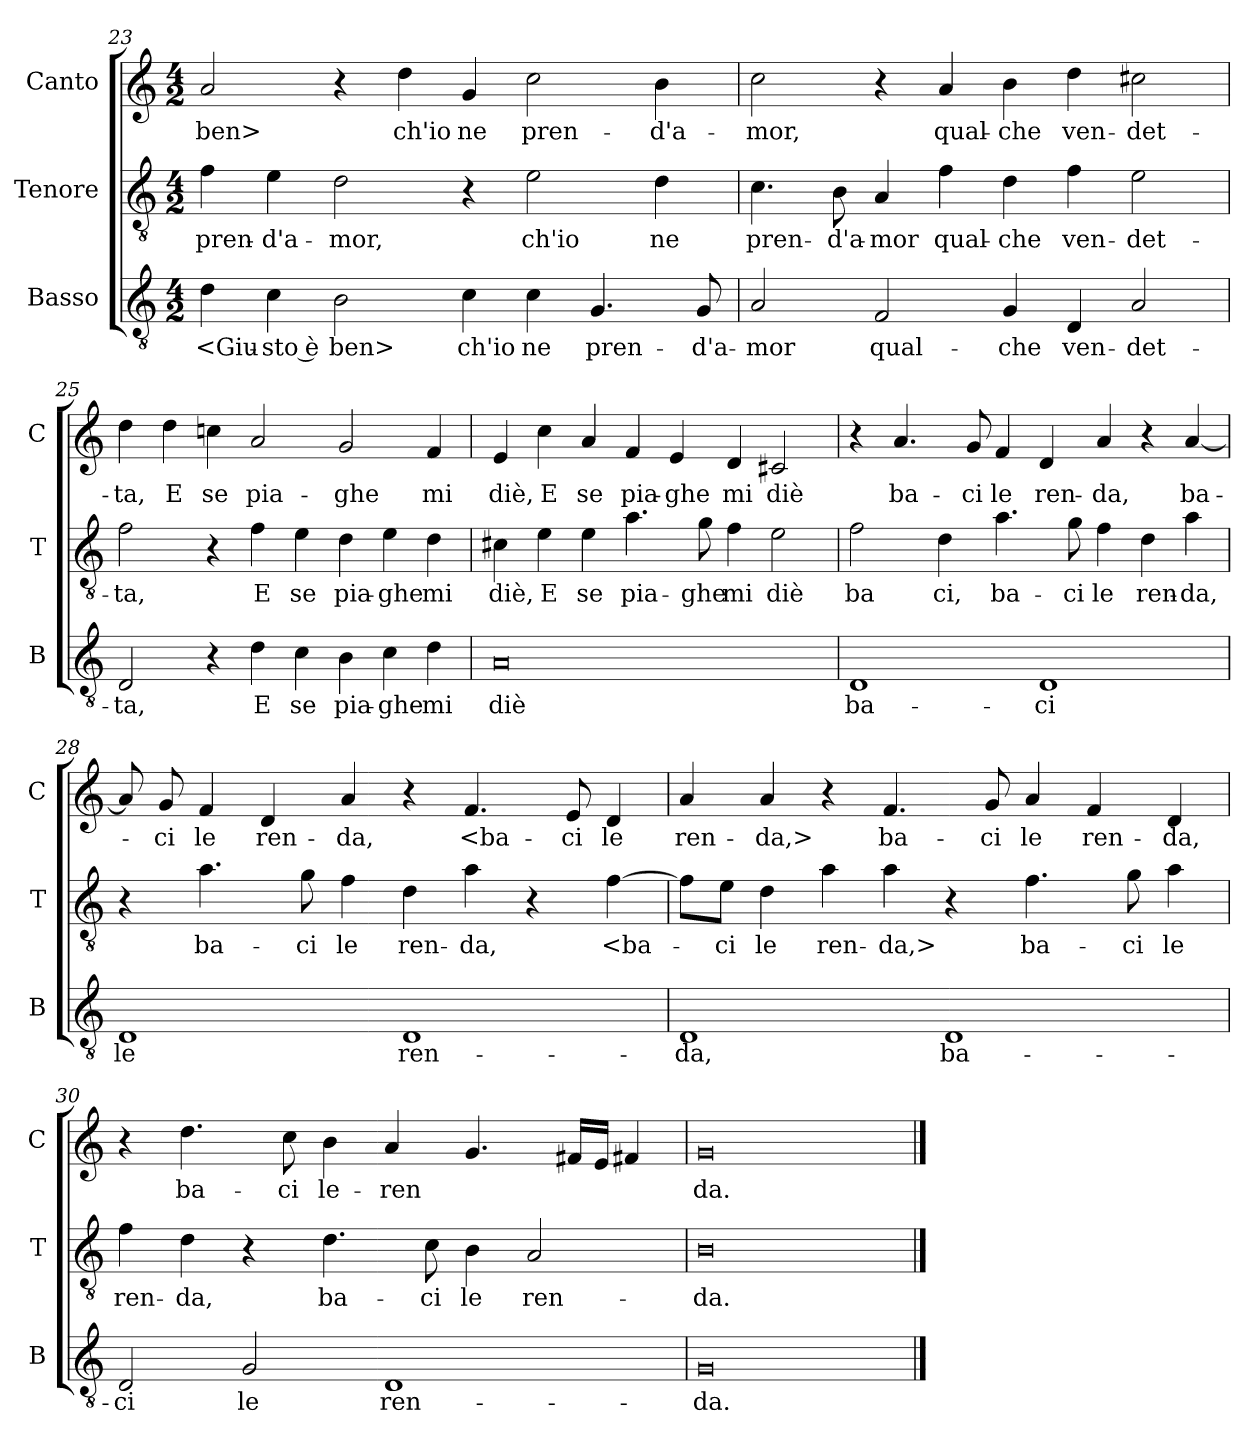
**kern	**text	**kern	**text	**kern	**text
*part3	*part3	*part2	*part2	*part1	*part1
*staff3	*staff3	*staff2	*staff2	*staff1	*staff1
*I"Basso	*	*I"Tenore	*	*I"Canto	*
*I'B	*	*I'T	*	*I'C	*
*clefGv2	*	*clefGv2	*	*clefG2	*
*k[]	*	*k[]	*	*k[]	*
*C:	*	*C:	*	*C:	*
*M4/2	*	*M4/2	*	*M4/2	*
=23	=23	=23	=23	=23	=23
4d	<Giu-	4f	pren-	2a	ben>
4c	-sto è	4e	-d'a-	.	.
2B	ben>	2d	-mor,	4r	.
.	.	.	.	4dd	ch'io
4c	ch'io	4r	.	4g	ne
4c	ne	2e	ch'io	2cc	pren-
4.G	pren-	.	.	.	.
.	.	4d	ne	4b	-d'a-
8G	-d'a-	.	.	.	.
=24	=24	=24	=24	=24	=24
2A	-mor	4.c	pren-	2cc	-mor,
.	.	8B	-d'a-	.	.
2F	qual-	4A	-mor	4r	.
.	.	4f	qual-	4a	qual-
4G	-che	4d	-che	4b	-che
4D	ven-	4f	ven-	4dd	ven-
2A	-det-	2e	-det-	2cc#X	-det-
=25	=25	=25	=25	=25	=25
2D	-ta,	2f	-ta,	4dd	-ta,
.	.	.	.	4dd	E
4r	.	4r	.	4ccn	se
4d	E	4f	E	2a	pia-
4c	se	4e	se	.	.
4B	pia-	4d	pia-	2g	-ghe
4c	-ghe	4e	-ghe	.	.
4d	mi	4d	mi	4f	mi
=26	=26	=26	=26	=26	=26
0A	diè	4c#X	diè,	4e	diè,
.	.	4e	E	4cc	E
.	.	4e	se	4a	se
.	.	4.a	pia-	4f	pia-
.	.	.	.	4e	-ghe
.	.	8g	-ghe	.	.
.	.	4f	mi	4d	mi
.	.	2e	diè	2c#X	diè
=27	=27	=27	=27	=27	=27
1D	ba-	2f	ba	4r	.
.	.	.	.	4.a	ba-
.	.	4d	ci,	.	.
.	.	.	.	8g	-ci
.	.	4.a	ba-	4f	le
1D	-ci	.	.	4d	ren-
.	.	8g	-ci	.	.
.	.	4f	le	4a	-da,
.	.	4d	ren-	4r	.
.	.	4a	-da,	[4a	ba-
=28	=28	=28	=28	=28	=28
1D	le	4r	.	8a]	.
.	.	.	.	8g	-ci
.	.	4.a	ba-	4f	le
.	.	.	.	4d	ren-
.	.	8g	-ci	.	.
.	.	4f	le	4a	-da,
1D	ren-	4d	ren-	4r	.
.	.	4a	-da,	4.f	<ba-
.	.	4r	.	.	.
.	.	.	.	8e	-ci
.	.	[4f	<ba-	4d	le
=29	=29	=29	=29	=29	=29
1D	-da,	8f\L]	.	4a	ren-
.	.	8e\J	-ci	.	.
.	.	4d	le	4a	-da,>
.	.	4a	ren-	4r	.
.	.	4a	-da,>	4.f	ba-
1D	ba-	4r	.	.	.
.	.	.	.	8g	-ci
.	.	4.f	ba-	4a	le
.	.	.	.	4f	ren-
.	.	8g	-ci	.	.
.	.	4a	le	4d	-da,
=30	=30	=30	=30	=30	=30
2D	-ci	4f	ren-	4r	.
.	.	4d	-da,	4.dd	ba-
2G	le	4r	.	.	.
.	.	.	.	8cc	-ci
.	.	4.d	ba-	4b	le-
1D	ren-	.	.	4a	-ren
.	.	8c	-ci	.	.
.	.	4B	le	4.g	.
.	.	2A	ren-	.	.
.	.	.	.	16f#XLL	.
.	.	.	.	16eJJ	.
.	.	.	.	4f#X	.
=31	=31	=31	=31	=31	=31
0G	-da.	0B	-da.	0g	da.
==	==	==	==	==	==
*-	*-	*-	*-	*-	*-
